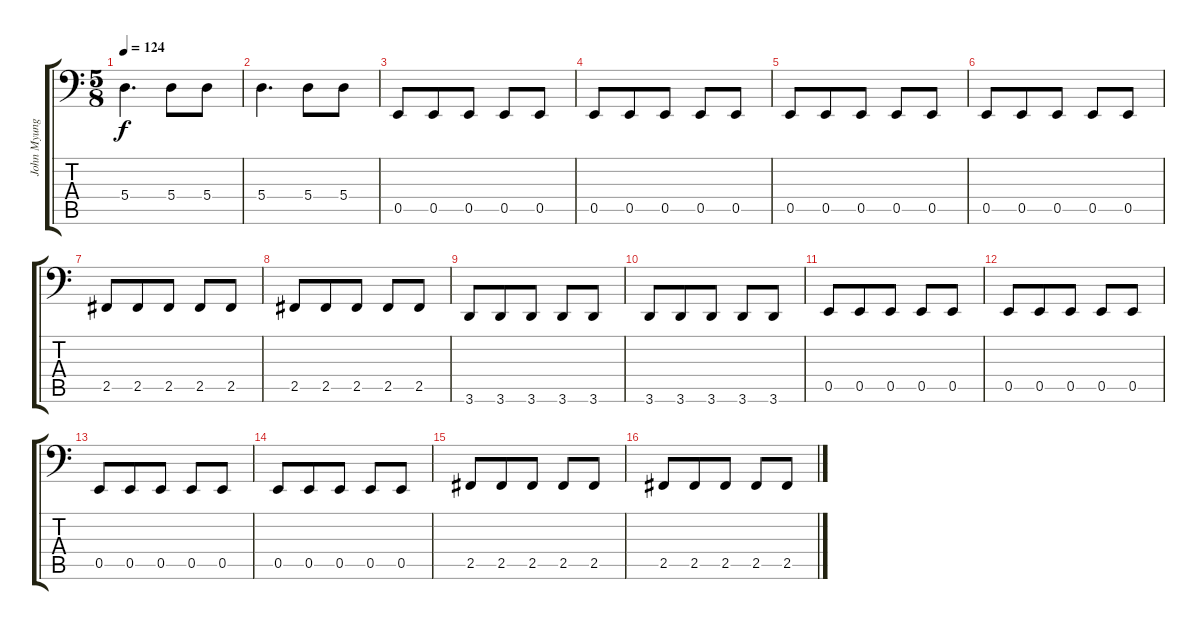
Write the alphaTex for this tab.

\track ("John Myung Bass" "John Myung") {instrument electricbasspick}
\staff {score tabs}
\tuning (C3 G2 D2 A1 E1 B0) {hide}
\ts (5 8)
\tempo 124
\clef f4
\ks c
5.4.4{d dy f} 5.4.8 5.4.8 |
5.4.4{d} 5.4.8 5.4.8 |
0.5.8 0.5.8 0.5.8 0.5.8 0.5.8 |
0.5.8 0.5.8 0.5.8 0.5.8 0.5.8 |
0.5.8 0.5.8 0.5.8 0.5.8 0.5.8 |
0.5.8 0.5.8 0.5.8 0.5.8 0.5.8 |
2.5.8 2.5.8 2.5.8 2.5.8 2.5.8 |
2.5.8 2.5.8 2.5.8 2.5.8 2.5.8 |
3.6.8 3.6.8 3.6.8 3.6.8 3.6.8 |
3.6.8 3.6.8 3.6.8 3.6.8 3.6.8 |
0.5.8 0.5.8 0.5.8 0.5.8 0.5.8 |
0.5.8 0.5.8 0.5.8 0.5.8 0.5.8 |
0.5.8 0.5.8 0.5.8 0.5.8 0.5.8 |
0.5.8 0.5.8 0.5.8 0.5.8 0.5.8 |
2.5.8 2.5.8 2.5.8 2.5.8 2.5.8 |
2.5.8 2.5.8 2.5.8 2.5.8 2.5.8
